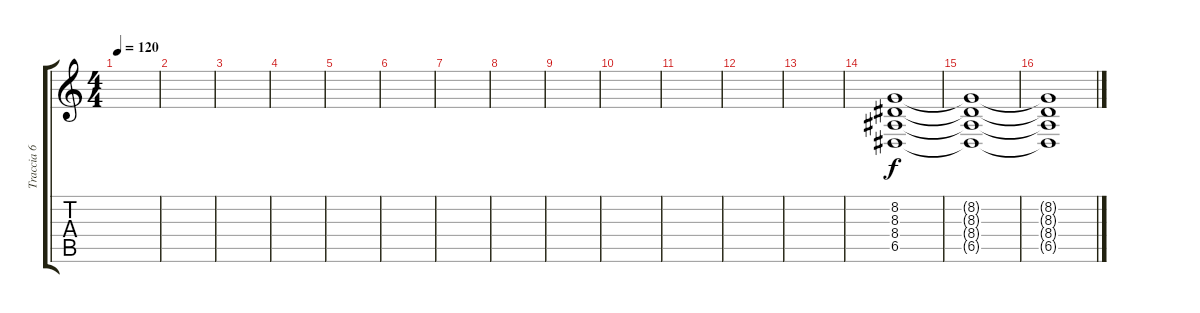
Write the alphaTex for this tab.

\track ("Traccia 6" "Traccia 6") {instrument stringensemble2}
\staff {score tabs}
\tuning (E4 B3 G3 D3 A2 E2) {hide}
\ts (4 4)
\tempo 120
\clef g2
\ks c
|
|
|
|
|
|
|
|
|
|
|
|
|
(8.2 8.3 8.4 6.5).1 |
(8.2{t} 8.3{t} 8.4{t} 6.5{t}).1 |
(8.2{t} 8.3{t} 8.4{t} 6.5{t}).1
